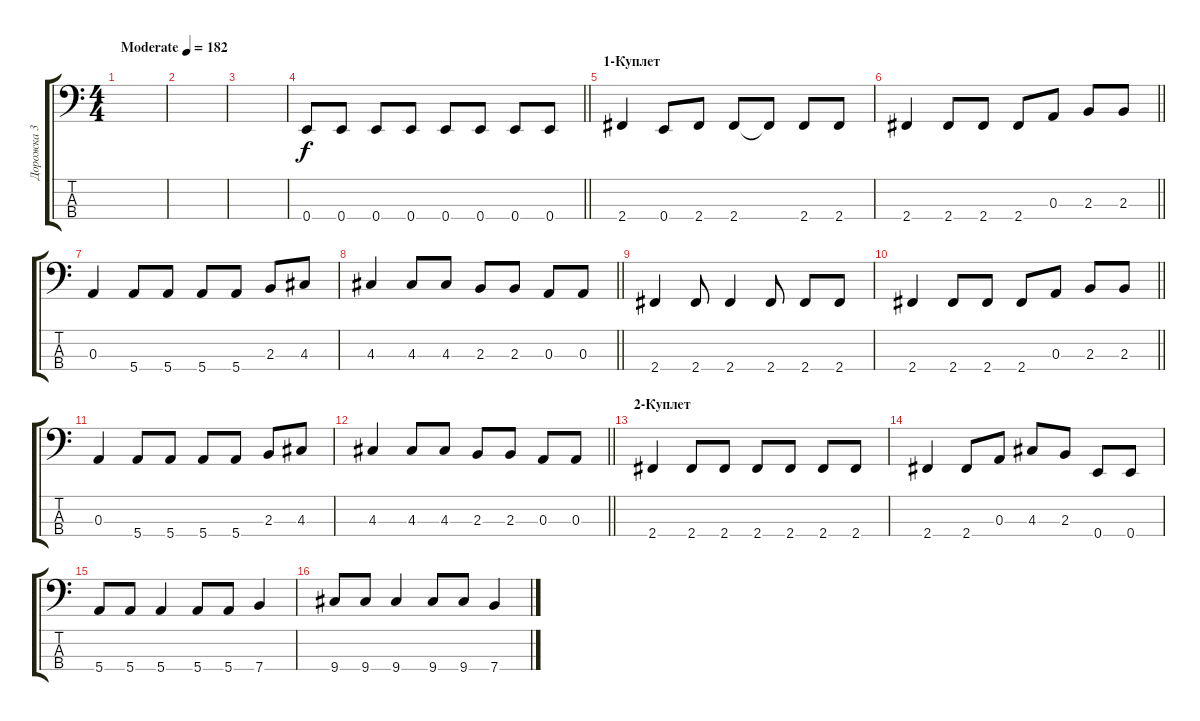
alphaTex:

\track ("Дорожка 3" "Дорожка 3") {instrument electricbassfinger}
\staff {score tabs}
\tuning (G2 D2 A1 E1) {hide}
\ts (4 4)
\tempo (182 "Moderate")
\clef f4
\ks c
|
|
|
\barLineRight lightlight
0.4.8 0.4.8 0.4.8 0.4.8 0.4.8 0.4.8 0.4.8 0.4.8 |
\section ("" "1-Куплет")
2.4.4 0.4.8 2.4.8 2.4.8 2.4{t}.8 2.4.8 2.4.8 |
\barLineRight lightlight
2.4.4 2.4.8 2.4.8 2.4.8 0.3.8 2.3.8 2.3.8 |
0.3.4 5.4.8 5.4.8 5.4.8 5.4.8 2.3.8 4.3.8 |
\barLineRight lightlight
4.3.4 4.3.8 4.3.8 2.3.8 2.3.8 0.3.8 0.3.8 |
2.4.4 2.4.8 2.4.4 2.4.8 2.4.8 2.4.8 |
\barLineRight lightlight
2.4.4 2.4.8 2.4.8 2.4.8 0.3.8 2.3.8 2.3.8 |
0.3.4 5.4.8 5.4.8 5.4.8 5.4.8 2.3.8 4.3.8 |
\barLineRight lightlight
4.3.4 4.3.8 4.3.8 2.3.8 2.3.8 0.3.8 0.3.8 |
\section ("" "2-Куплет")
2.4.4 2.4.8 2.4.8 2.4.8 2.4.8 2.4.8 2.4.8 |
2.4.4 2.4.8 0.3.8 4.3.8 2.3.8 0.4.8 0.4.8 |
5.4.8 5.4.8 5.4.4 5.4.8 5.4.8 7.4.4 |
9.4.8 9.4.8 9.4.4 9.4.8 9.4.8 7.4.4
